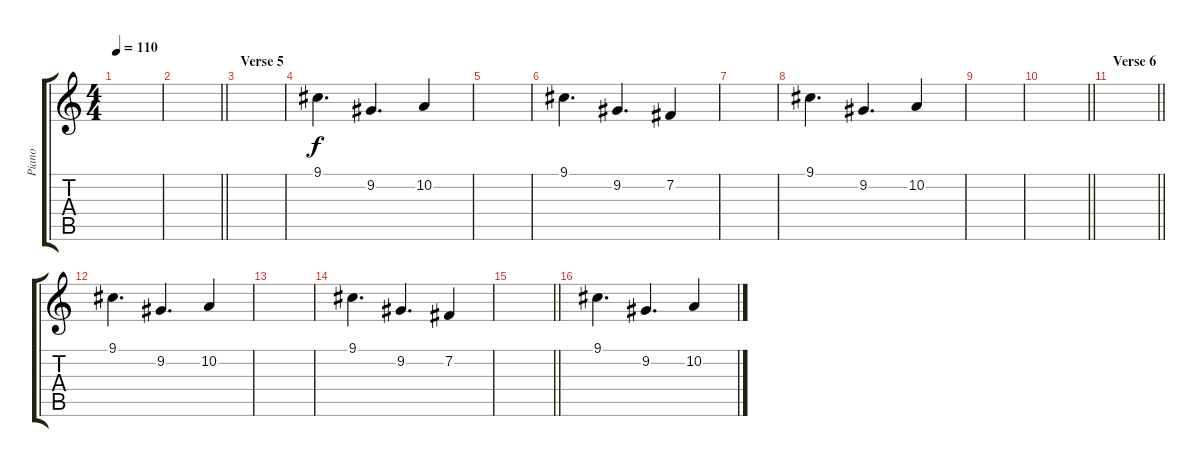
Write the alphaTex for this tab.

\track ("Piano" "Piano") {instrument acousticgrandpiano}
\staff {score tabs}
\tuning (E4 B3 G3 D3 A2 E2) {hide}
\ts (4 4)
\tempo 110
\clef g2
\ks c
|
\barLineRight lightlight
|
\section ("" "Verse 5")
|
9.1.4{d} 9.2.4{d} 10.2.4 |
|
9.1.4{d} 9.2.4{d} 7.2.4 |
|
9.1.4{d} 9.2.4{d} 10.2.4 |
|
\barLineRight lightlight
|
\section ("" "Verse 6")
\barLineRight lightlight
|
9.1.4{d} 9.2.4{d} 10.2.4 |
|
9.1.4{d} 9.2.4{d} 7.2.4 |
\barLineRight lightlight
|
9.1.4{d} 9.2.4{d} 10.2.4
